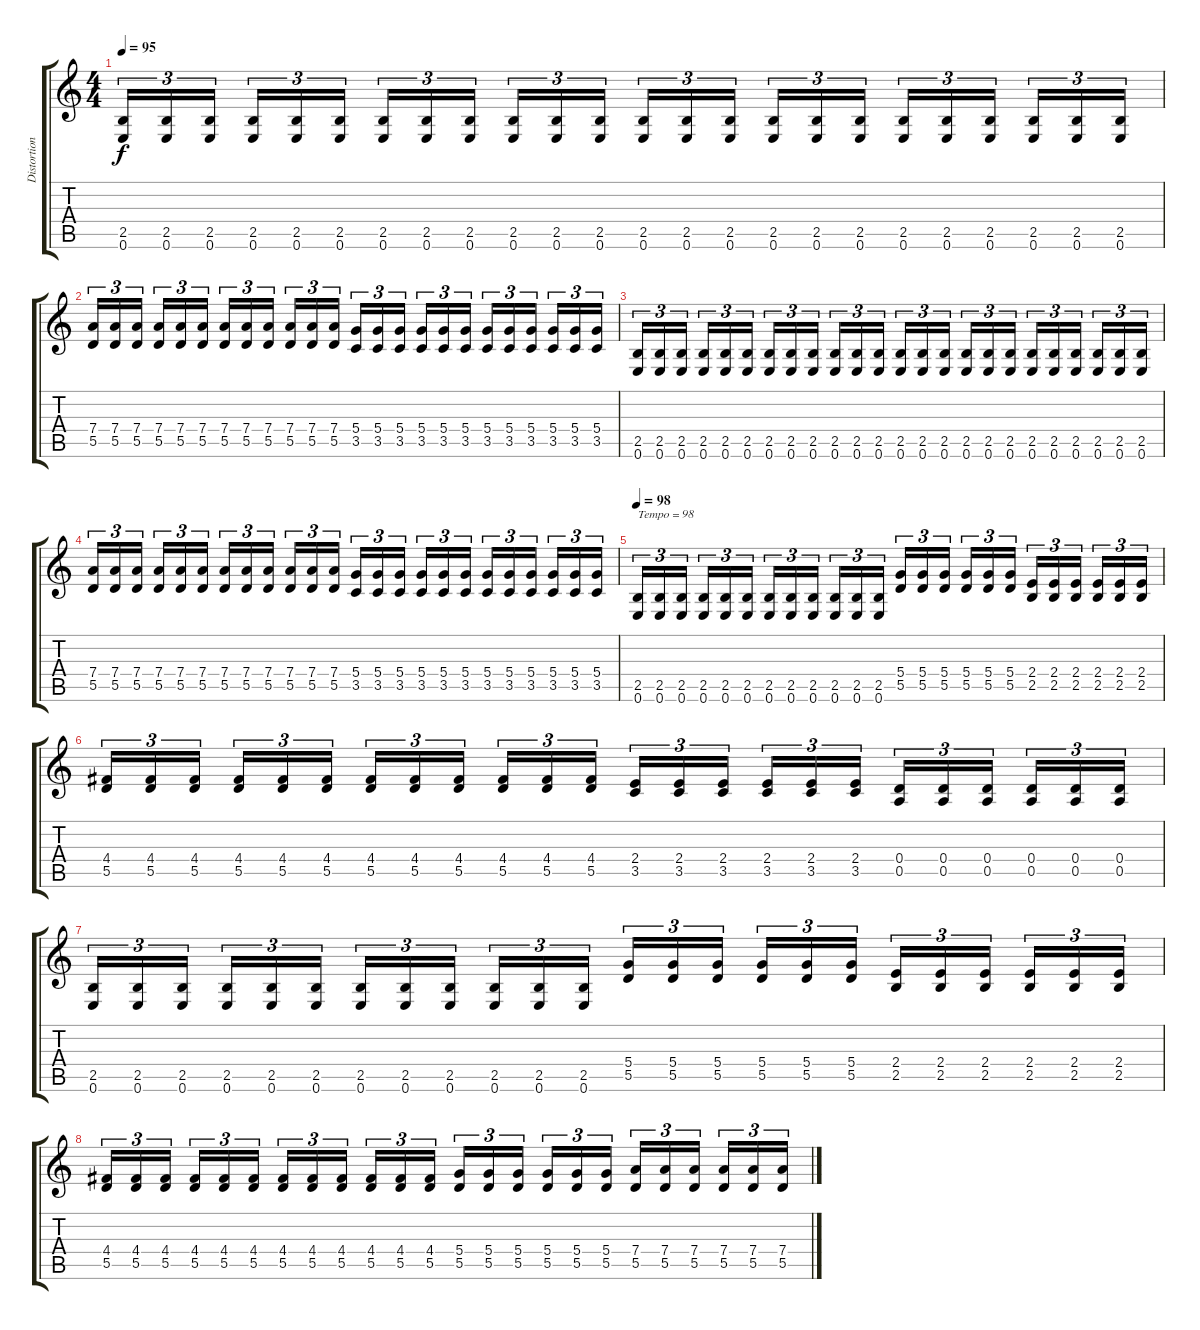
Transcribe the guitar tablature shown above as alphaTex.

\track ("Distortion guitar 2" "Distortion") {instrument overdrivenguitar}
\staff {score tabs}
\tuning (E4 B3 G3 D3 A2 E2) {hide}
\ts (4 4)
\tempo 95
\clef g2
\ks c
(2.5 0.6).16{tu (3 2) dy f} (2.5 0.6).16{tu (3 2)} (2.5 0.6).16{tu (3 2)} (2.5 0.6).16{tu (3 2)} (2.5 0.6).16{tu (3 2)} (2.5 0.6).16{tu (3 2)} (2.5 0.6).16{tu (3 2)} (2.5 0.6).16{tu (3 2)} (2.5 0.6).16{tu (3 2)} (2.5 0.6).16{tu (3 2)} (2.5 0.6).16{tu (3 2)} (2.5 0.6).16{tu (3 2)} (2.5 0.6).16{tu (3 2)} (2.5 0.6).16{tu (3 2)} (2.5 0.6).16{tu (3 2)} (2.5 0.6).16{tu (3 2)} (2.5 0.6).16{tu (3 2)} (2.5 0.6).16{tu (3 2)} (2.5 0.6).16{tu (3 2)} (2.5 0.6).16{tu (3 2)} (2.5 0.6).16{tu (3 2)} (2.5 0.6).16{tu (3 2)} (2.5 0.6).16{tu (3 2)} (2.5 0.6).16{tu (3 2)} |
(7.4 5.5).16{tu (3 2)} (7.4 5.5).16{tu (3 2)} (7.4 5.5).16{tu (3 2)} (7.4 5.5).16{tu (3 2)} (7.4 5.5).16{tu (3 2)} (7.4 5.5).16{tu (3 2)} (7.4 5.5).16{tu (3 2)} (7.4 5.5).16{tu (3 2)} (7.4 5.5).16{tu (3 2)} (7.4 5.5).16{tu (3 2)} (7.4 5.5).16{tu (3 2)} (7.4 5.5).16{tu (3 2)} (5.4 3.5).16{tu (3 2)} (5.4 3.5).16{tu (3 2)} (5.4 3.5).16{tu (3 2)} (5.4 3.5).16{tu (3 2)} (5.4 3.5).16{tu (3 2)} (5.4 3.5).16{tu (3 2)} (5.4 3.5).16{tu (3 2)} (5.4 3.5).16{tu (3 2)} (5.4 3.5).16{tu (3 2)} (5.4 3.5).16{tu (3 2)} (5.4 3.5).16{tu (3 2)} (5.4 3.5).16{tu (3 2)} |
(2.5 0.6).16{tu (3 2)} (2.5 0.6).16{tu (3 2)} (2.5 0.6).16{tu (3 2)} (2.5 0.6).16{tu (3 2)} (2.5 0.6).16{tu (3 2)} (2.5 0.6).16{tu (3 2)} (2.5 0.6).16{tu (3 2)} (2.5 0.6).16{tu (3 2)} (2.5 0.6).16{tu (3 2)} (2.5 0.6).16{tu (3 2)} (2.5 0.6).16{tu (3 2)} (2.5 0.6).16{tu (3 2)} (2.5 0.6).16{tu (3 2)} (2.5 0.6).16{tu (3 2)} (2.5 0.6).16{tu (3 2)} (2.5 0.6).16{tu (3 2)} (2.5 0.6).16{tu (3 2)} (2.5 0.6).16{tu (3 2)} (2.5 0.6).16{tu (3 2)} (2.5 0.6).16{tu (3 2)} (2.5 0.6).16{tu (3 2)} (2.5 0.6).16{tu (3 2)} (2.5 0.6).16{tu (3 2)} (2.5 0.6).16{tu (3 2)} |
(7.4 5.5).16{tu (3 2)} (7.4 5.5).16{tu (3 2)} (7.4 5.5).16{tu (3 2)} (7.4 5.5).16{tu (3 2)} (7.4 5.5).16{tu (3 2)} (7.4 5.5).16{tu (3 2)} (7.4 5.5).16{tu (3 2)} (7.4 5.5).16{tu (3 2)} (7.4 5.5).16{tu (3 2)} (7.4 5.5).16{tu (3 2)} (7.4 5.5).16{tu (3 2)} (7.4 5.5).16{tu (3 2)} (5.4 3.5).16{tu (3 2)} (5.4 3.5).16{tu (3 2)} (5.4 3.5).16{tu (3 2)} (5.4 3.5).16{tu (3 2)} (5.4 3.5).16{tu (3 2)} (5.4 3.5).16{tu (3 2)} (5.4 3.5).16{tu (3 2)} (5.4 3.5).16{tu (3 2)} (5.4 3.5).16{tu (3 2)} (5.4 3.5).16{tu (3 2)} (5.4 3.5).16{tu (3 2)} (5.4 3.5).16{tu (3 2)} |
\tempo 98
(2.5 0.6).16{tu (3 2) txt "Tempo = 98" volume 16} (2.5 0.6).16{tu (3 2)} (2.5 0.6).16{tu (3 2)} (2.5 0.6).16{tu (3 2)} (2.5 0.6).16{tu (3 2)} (2.5 0.6).16{tu (3 2)} (2.5 0.6).16{tu (3 2)} (2.5 0.6).16{tu (3 2)} (2.5 0.6).16{tu (3 2)} (2.5 0.6).16{tu (3 2)} (2.5 0.6).16{tu (3 2)} (2.5 0.6).16{tu (3 2)} (5.4 5.5).16{tu (3 2)} (5.4 5.5).16{tu (3 2)} (5.4 5.5).16{tu (3 2)} (5.4 5.5).16{tu (3 2)} (5.4 5.5).16{tu (3 2)} (5.4 5.5).16{tu (3 2)} (2.4 2.5).16{tu (3 2)} (2.4 2.5).16{tu (3 2)} (2.4 2.5).16{tu (3 2)} (2.4 2.5).16{tu (3 2)} (2.4 2.5).16{tu (3 2)} (2.4 2.5).16{tu (3 2)} |
(4.4 5.5).16{tu (3 2)} (4.4 5.5).16{tu (3 2)} (4.4 5.5).16{tu (3 2)} (4.4 5.5).16{tu (3 2)} (4.4 5.5).16{tu (3 2)} (4.4 5.5).16{tu (3 2)} (4.4 5.5).16{tu (3 2)} (4.4 5.5).16{tu (3 2)} (4.4 5.5).16{tu (3 2)} (4.4 5.5).16{tu (3 2)} (4.4 5.5).16{tu (3 2)} (4.4 5.5).16{tu (3 2)} (2.4 3.5).16{tu (3 2)} (2.4 3.5).16{tu (3 2)} (2.4 3.5).16{tu (3 2)} (2.4 3.5).16{tu (3 2)} (2.4 3.5).16{tu (3 2)} (2.4 3.5).16{tu (3 2)} (0.4 0.5).16{tu (3 2)} (0.4 0.5).16{tu (3 2)} (0.4 0.5).16{tu (3 2)} (0.4 0.5).16{tu (3 2)} (0.4 0.5).16{tu (3 2)} (0.4 0.5).16{tu (3 2)} |
(2.5 0.6).16{tu (3 2)} (2.5 0.6).16{tu (3 2)} (2.5 0.6).16{tu (3 2)} (2.5 0.6).16{tu (3 2)} (2.5 0.6).16{tu (3 2)} (2.5 0.6).16{tu (3 2)} (2.5 0.6).16{tu (3 2)} (2.5 0.6).16{tu (3 2)} (2.5 0.6).16{tu (3 2)} (2.5 0.6).16{tu (3 2)} (2.5 0.6).16{tu (3 2)} (2.5 0.6).16{tu (3 2)} (5.4 5.5).16{tu (3 2)} (5.4 5.5).16{tu (3 2)} (5.4 5.5).16{tu (3 2)} (5.4 5.5).16{tu (3 2)} (5.4 5.5).16{tu (3 2)} (5.4 5.5).16{tu (3 2)} (2.4 2.5).16{tu (3 2)} (2.4 2.5).16{tu (3 2)} (2.4 2.5).16{tu (3 2)} (2.4 2.5).16{tu (3 2)} (2.4 2.5).16{tu (3 2)} (2.4 2.5).16{tu (3 2)} |
(4.4 5.5).16{tu (3 2)} (4.4 5.5).16{tu (3 2)} (4.4 5.5).16{tu (3 2)} (4.4 5.5).16{tu (3 2)} (4.4 5.5).16{tu (3 2)} (4.4 5.5).16{tu (3 2)} (4.4 5.5).16{tu (3 2)} (4.4 5.5).16{tu (3 2)} (4.4 5.5).16{tu (3 2)} (4.4 5.5).16{tu (3 2)} (4.4 5.5).16{tu (3 2)} (4.4 5.5).16{tu (3 2)} (5.4 5.5).16{tu (3 2)} (5.4 5.5).16{tu (3 2)} (5.4 5.5).16{tu (3 2)} (5.4 5.5).16{tu (3 2)} (5.4 5.5).16{tu (3 2)} (5.4 5.5).16{tu (3 2)} (7.4 5.5).16{tu (3 2)} (7.4 5.5).16{tu (3 2)} (7.4 5.5).16{tu (3 2)} (7.4 5.5).16{tu (3 2)} (7.4 5.5).16{tu (3 2)} (7.4 5.5).16{tu (3 2)}
